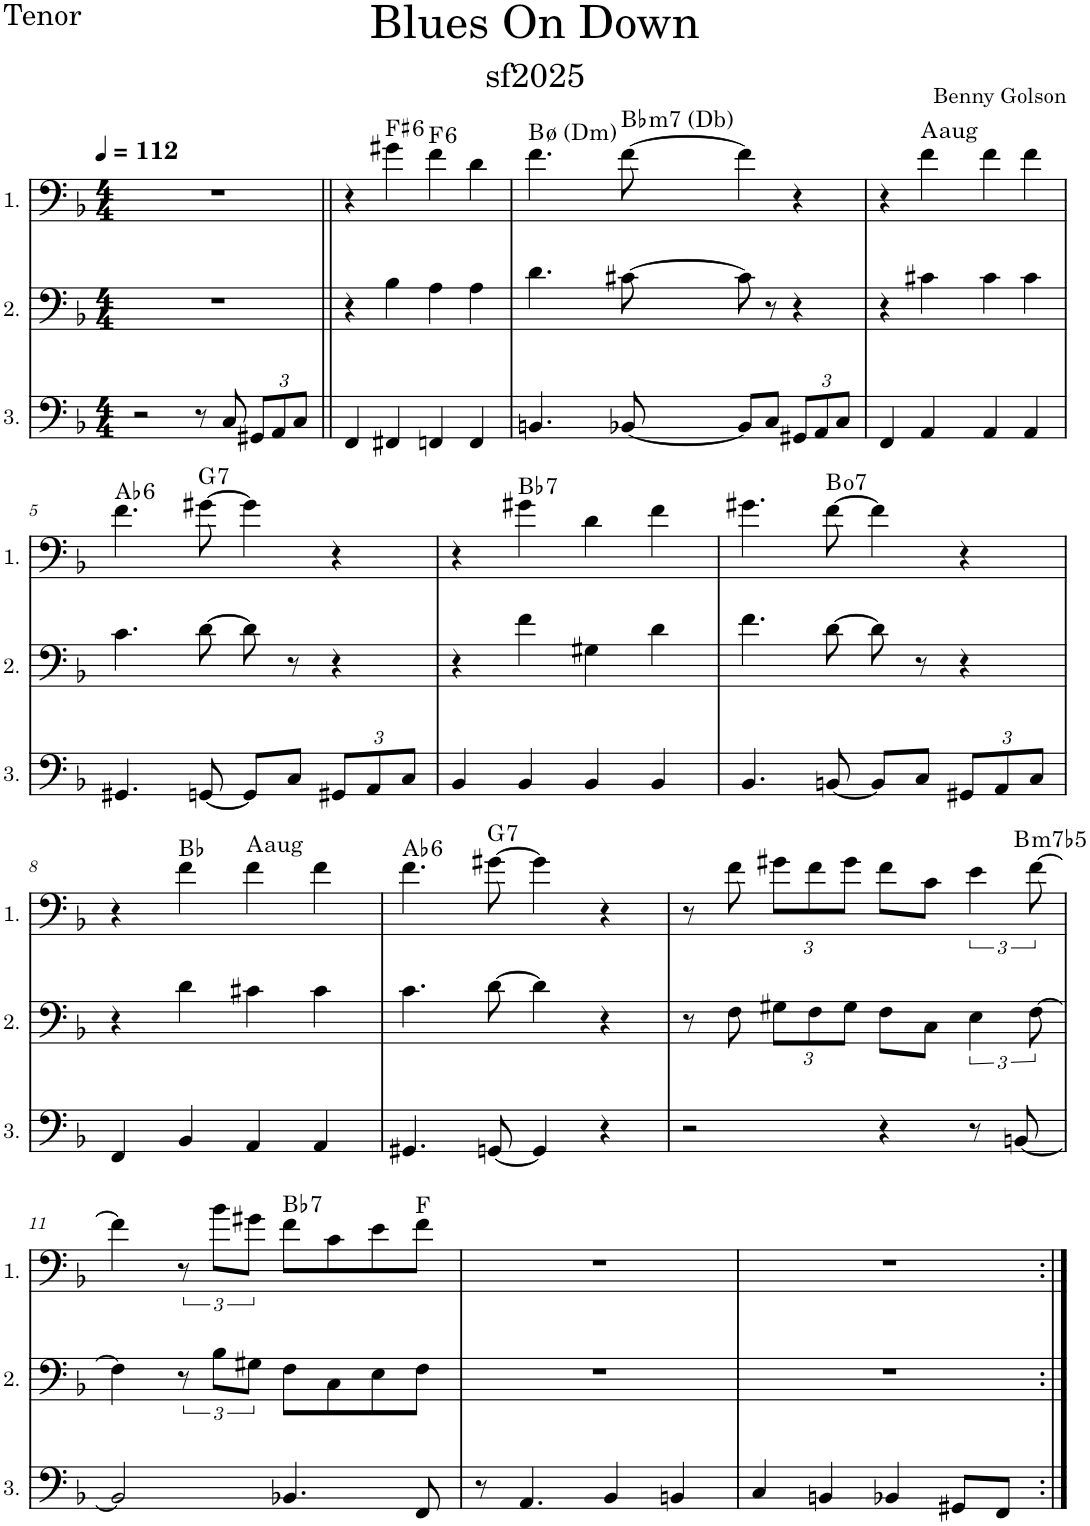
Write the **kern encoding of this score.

**kern	**kern	**kern	**harte
*part3	*part2	*part1	*part1
*staff3	*staff2	*staff1	*
*I"3.	*I"2.	*I"1.	*
*clefF4	*clefF4	*clefF4	*
*k[b-]	*k[b-]	*k[b-]	*
*M4/4	*M4/4	*M4/4	*
*MM112	*MM112	*MM112	*
=1	=1	=1	=1
2r	1r	1r	.
8r	.	.	.
8C/	.	.	.
*Xbrackettup	*	*	*
12GG#X/L	.	.	.
12AA/	.	.	.
12C/J	.	.	.
=2||	=2||	=2||	=2||
4FF/	4r	4r	.
!	!	!	!LO:H:kt=6
4FF#X/	4B-\	4g#X\	F#:maj6
!	!	!	!LO:H:kt=6
4FFn/	4A\	4f\	F:maj6
!	!	!	!LO:H:kt=N.C.
4FF/	4A\	4d\	N
=3	=3	=3	=3
4.BBn/	4.d\	4.f\	B:hdim7
!	!	!	!LO:H:kt=m7
[8BB-X/	[8c#X\	[8f\	Bb:min7
!	!	!	!LO:H:kt=N.C.
8BB-/L]	8c#\]	4f\]	N
8C/J	8r	.	.
12GG#X/L	4r	4r	.
12AA/	.	.	.
12C/J	.	.	.
=4	=4	=4	=4
4FF/	4r	4r	.
!	!	!	!LO:H:kt=aug
4AA/	4c#X\	4f\	A:aug
!	!	!	!LO:H:kt=N.C.
4AA/	4c#\	4f\	N
!	!	!	!LO:H:kt=N.C.
4AA/	4c#\	4f\	N
!!LO:LB:g=z
=5	=5	=5	=5
!	!	!	!LO:H:kt=6
4.GG#X/	4.c\	4.f\	Ab:maj6
!	!	!	!LO:H:kt=7
[8GGn/	[8d\	[8g#X\	G:7
!	!	!	!LO:H:kt=N.C.
8GG/L]	8d\]	4g#\]	N
8C/J	8r	.	.
12GG#X/L	4r	4r	.
12AA/	.	.	.
12C/J	.	.	.
=6	=6	=6	=6
4BB-/	4r	4r	.
!	!	!	!LO:H:kt=7
4BB-/	4f\	4g#X\	Bb:7
!	!	!	!LO:H:kt=N.C.
4BB-/	4G#X\	4d\	N
!	!	!	!LO:H:kt=N.C.
4BB-/	4d\	4f\	N
=7	=7	=7	=7
!	!	!	!LO:H:kt=N.C.
4.BB-/	4.f\	4.g#X\	N
!	!	!	!LO:H:kt=7
[8BBn/	[8d\	[8f\	B:dim7
!	!	!	!LO:H:kt=N.C.
8BB/L]	8d\]	4f\]	N
8C/J	8r	.	.
12GG#X/L	4r	4r	.
12AA/	.	.	.
12C/J	.	.	.
!!LO:LB:g=z
=8	=8	=8	=8
4FF/	4r	4r	.
4BB-/	4d\	4f\	Bb:maj
!	!	!	!LO:H:kt=aug
4AA/	4c#X\	4f\	A:aug
!	!	!	!LO:H:kt=N.C.
4AA/	4c#\	4f\	N
=9	=9	=9	=9
!	!	!	!LO:H:kt=6
4.GG#X/	4.c\	4.f\	Ab:maj6
!	!	!	!LO:H:kt=7
[8GGn/	[8d\	[8g#X\	G:7
!	!	!	!LO:H:kt=N.C.
4GG/]	4d\]	4g#\]	N
4r	4r	4r	.
=10	=10	=10	=10
*	*	*^	*
2r	8r	8r	2..ryy	.
.	8F\	8f\	.	.
*	*Xbrackettup	*Xbrackettup	*	*
.	12G#X\L	12g#X\L	.	.
.	12F\	12f\	.	.
.	12G#\J	12g#\J	.	.
4r	8F\L	8f\L	.	.
.	8C\J	8c\J	.	.
*	*brackettup	*brackettup	*	*
8r	6E\	6e\	.	.
!	!	!	!	!LO:H:kt=m7b5
[8BBn/	.	.	8ryy	B:hdim7
.	[12F\	[12f\	.	.
!!LO:LB:g=z
=11	=11	=11	=11	=11
!	!	!	!	!LO:H:n=1:kt=N.C.
!	!	!	!	!LO:H:n=2:kt=N.C.
*	*	*v	*v	*
2BB/]	4F\]	4f\]	N N
.	12r	12r	.
.	12B-\L	12b-\L	.
.	12G#X\J	12g#X\J	.
!	!	!	!LO:H:kt=7
4.BB-X/	8F\L	8f\L	Bb:7
.	8C\	8c\	.
.	8E\	8e\	.
8FF/	8F\J	8f\J	F:maj
=12	=12	=12	=12
8r	1r	1r	.
4.AA/	.	.	.
4BB-/	.	.	.
4BBn/	.	.	.
=13	=13	=13	=13
4C/	1r	1r	.
4BBn/	.	.	.
4BB-X/	.	.	.
8GG#X/L	.	.	.
8FF/J	.	.	.
=:|!	=:|!	=:|!	=:|!
*-	*-	*-	*-
